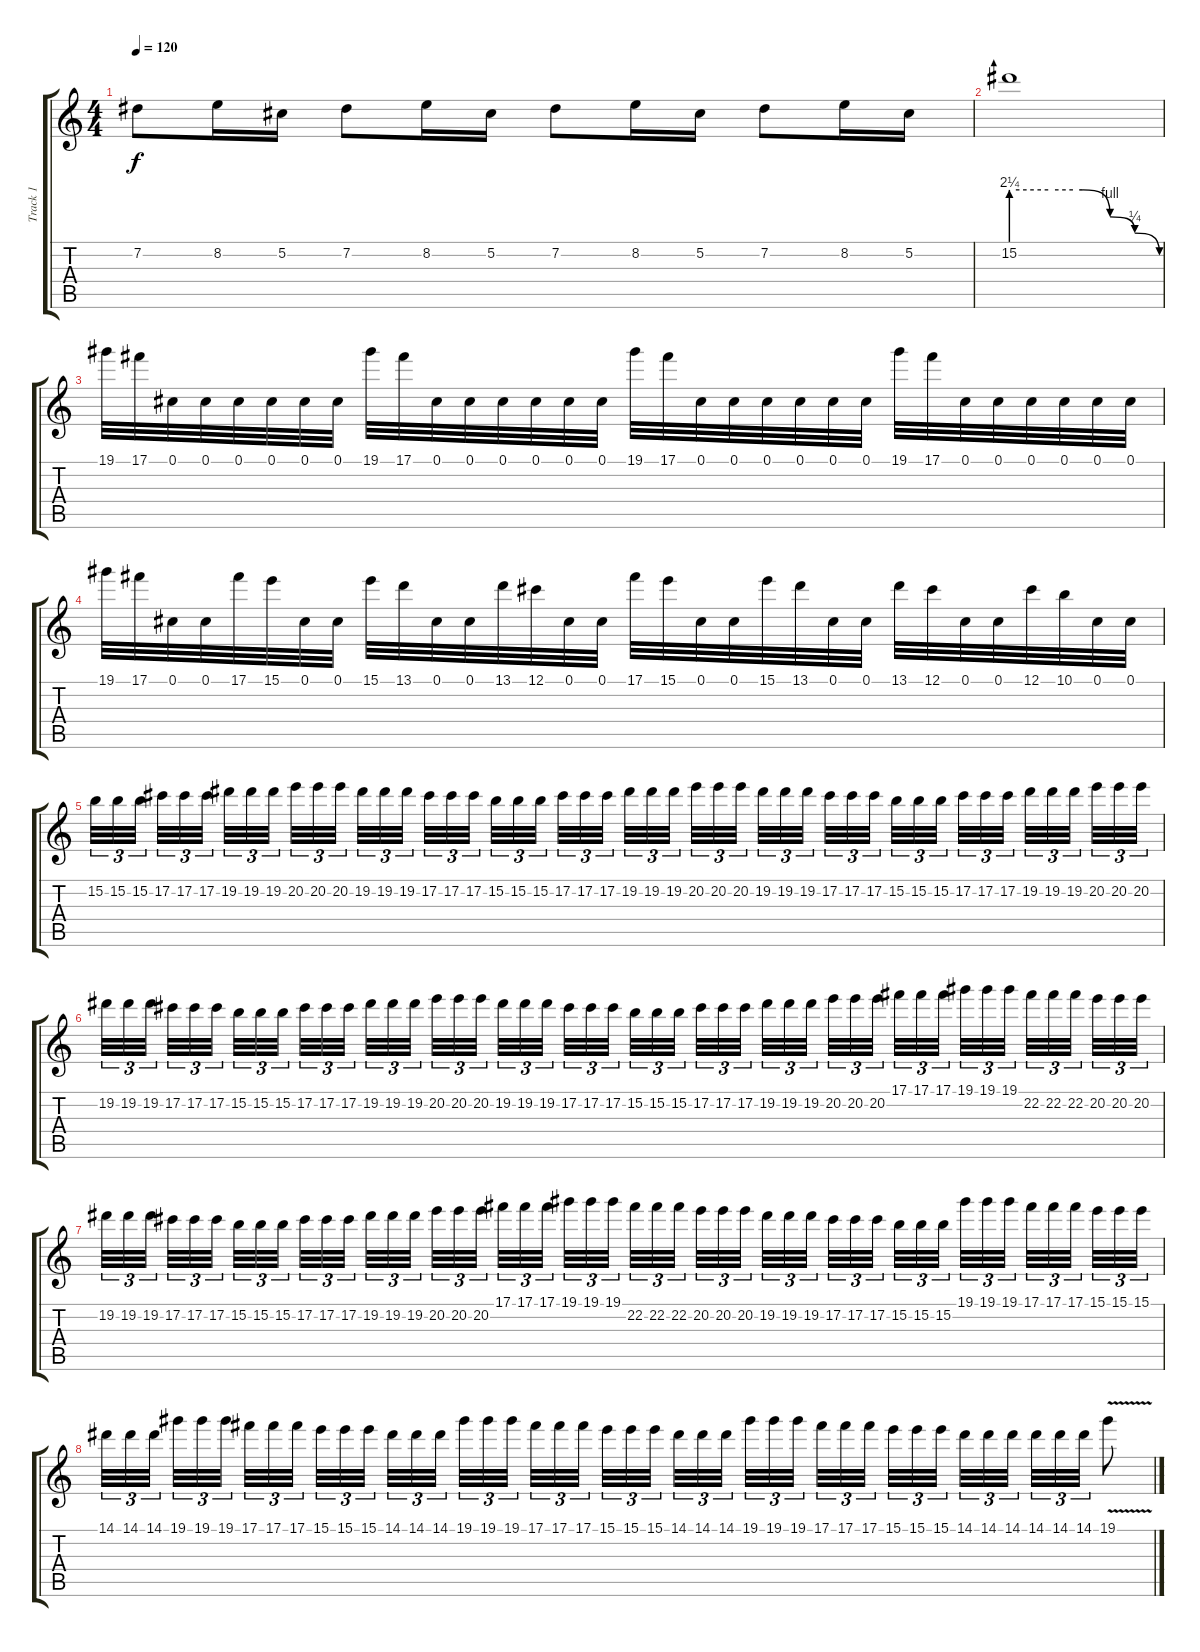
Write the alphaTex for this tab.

\track ("Track 1" "Track 1") {instrument distortionguitar}
\staff {score tabs}
\tuning (Db4 Ab3 E3 B2 Gb2 B1) {hide}
\ts (4 4)
\tempo 120
\clef g2
\ks c
7.2.8{dy f} 8.2.16 5.2.16 7.2.8 8.2.16 5.2.16 7.2.8 8.2.16 5.2.16 7.2.8 8.2.16 5.2.16 |
15.2{be (custom 0 9 15 9 25 9 29 9 40 4 50 1 60 0)}.1 |
19.1.32 17.1.32 0.1.32 0.1.32 0.1.32 0.1.32 0.1.32 0.1.32 19.1.32 17.1.32 0.1.32 0.1.32 0.1.32 0.1.32 0.1.32 0.1.32 19.1.32 17.1.32 0.1.32 0.1.32 0.1.32 0.1.32 0.1.32 0.1.32 19.1.32 17.1.32 0.1.32 0.1.32 0.1.32 0.1.32 0.1.32 0.1.32 |
19.1.32 17.1.32 0.1.32 0.1.32 17.1.32 15.1.32 0.1.32 0.1.32 15.1.32 13.1.32 0.1.32 0.1.32 13.1.32 12.1.32 0.1.32 0.1.32 17.1.32 15.1.32 0.1.32 0.1.32 15.1.32 13.1.32 0.1.32 0.1.32 13.1.32 12.1.32 0.1.32 0.1.32 12.1.32 10.1.32 0.1.32 0.1.32 |
15.2.32{tu (3 2)} 15.2.32{tu (3 2)} 15.2.32{tu (3 2) beam splitsecondary} 17.2.32{tu (3 2)} 17.2.32{tu (3 2)} 17.2.32{tu (3 2) beam splitsecondary} 19.2.32{tu (3 2)} 19.2.32{tu (3 2)} 19.2.32{tu (3 2) beam splitsecondary} 20.2.32{tu (3 2)} 20.2.32{tu (3 2)} 20.2.32{tu (3 2)} 19.2.32{tu (3 2)} 19.2.32{tu (3 2)} 19.2.32{tu (3 2) beam splitsecondary} 17.2.32{tu (3 2)} 17.2.32{tu (3 2)} 17.2.32{tu (3 2) beam splitsecondary} 15.2.32{tu (3 2)} 15.2.32{tu (3 2)} 15.2.32{tu (3 2) beam splitsecondary} 17.2.32{tu (3 2)} 17.2.32{tu (3 2)} 17.2.32{tu (3 2)} 19.2.32{tu (3 2)} 19.2.32{tu (3 2)} 19.2.32{tu (3 2) beam splitsecondary} 20.2.32{tu (3 2)} 20.2.32{tu (3 2)} 20.2.32{tu (3 2) beam splitsecondary} 19.2.32{tu (3 2)} 19.2.32{tu (3 2)} 19.2.32{tu (3 2) beam splitsecondary} 17.2.32{tu (3 2)} 17.2.32{tu (3 2)} 17.2.32{tu (3 2)} 15.2.32{tu (3 2)} 15.2.32{tu (3 2)} 15.2.32{tu (3 2) beam splitsecondary} 17.2.32{tu (3 2)} 17.2.32{tu (3 2)} 17.2.32{tu (3 2) beam splitsecondary} 19.2.32{tu (3 2)} 19.2.32{tu (3 2)} 19.2.32{tu (3 2) beam splitsecondary} 20.2.32{tu (3 2)} 20.2.32{tu (3 2)} 20.2.32{tu (3 2)} |
19.2.32{tu (3 2)} 19.2.32{tu (3 2)} 19.2.32{tu (3 2) beam splitsecondary} 17.2.32{tu (3 2)} 17.2.32{tu (3 2)} 17.2.32{tu (3 2) beam splitsecondary} 15.2.32{tu (3 2)} 15.2.32{tu (3 2)} 15.2.32{tu (3 2) beam splitsecondary} 17.2.32{tu (3 2)} 17.2.32{tu (3 2)} 17.2.32{tu (3 2)} 19.2.32{tu (3 2)} 19.2.32{tu (3 2)} 19.2.32{tu (3 2) beam splitsecondary} 20.2.32{tu (3 2)} 20.2.32{tu (3 2)} 20.2.32{tu (3 2) beam splitsecondary} 19.2.32{tu (3 2)} 19.2.32{tu (3 2)} 19.2.32{tu (3 2) beam splitsecondary} 17.2.32{tu (3 2)} 17.2.32{tu (3 2)} 17.2.32{tu (3 2)} 15.2.32{tu (3 2)} 15.2.32{tu (3 2)} 15.2.32{tu (3 2) beam splitsecondary} 17.2.32{tu (3 2)} 17.2.32{tu (3 2)} 17.2.32{tu (3 2) beam splitsecondary} 19.2.32{tu (3 2)} 19.2.32{tu (3 2)} 19.2.32{tu (3 2) beam splitsecondary} 20.2.32{tu (3 2)} 20.2.32{tu (3 2)} 20.2.32{tu (3 2)} 17.1.32{tu (3 2)} 17.1.32{tu (3 2)} 17.1.32{tu (3 2) beam splitsecondary} 19.1.32{tu (3 2)} 19.1.32{tu (3 2)} 19.1.32{tu (3 2) beam splitsecondary} 22.2.32{tu (3 2)} 22.2.32{tu (3 2)} 22.2.32{tu (3 2) beam splitsecondary} 20.2.32{tu (3 2)} 20.2.32{tu (3 2)} 20.2.32{tu (3 2)} |
19.2.32{tu (3 2)} 19.2.32{tu (3 2)} 19.2.32{tu (3 2) beam splitsecondary} 17.2.32{tu (3 2)} 17.2.32{tu (3 2)} 17.2.32{tu (3 2) beam splitsecondary} 15.2.32{tu (3 2)} 15.2.32{tu (3 2)} 15.2.32{tu (3 2) beam splitsecondary} 17.2.32{tu (3 2)} 17.2.32{tu (3 2)} 17.2.32{tu (3 2)} 19.2.32{tu (3 2)} 19.2.32{tu (3 2)} 19.2.32{tu (3 2) beam splitsecondary} 20.2.32{tu (3 2)} 20.2.32{tu (3 2)} 20.2.32{tu (3 2) beam splitsecondary} 17.1.32{tu (3 2)} 17.1.32{tu (3 2)} 17.1.32{tu (3 2) beam splitsecondary} 19.1.32{tu (3 2)} 19.1.32{tu (3 2)} 19.1.32{tu (3 2)} 22.2.32{tu (3 2)} 22.2.32{tu (3 2)} 22.2.32{tu (3 2) beam splitsecondary} 20.2.32{tu (3 2)} 20.2.32{tu (3 2)} 20.2.32{tu (3 2) beam splitsecondary} 19.2.32{tu (3 2)} 19.2.32{tu (3 2)} 19.2.32{tu (3 2) beam splitsecondary} 17.2.32{tu (3 2)} 17.2.32{tu (3 2)} 17.2.32{tu (3 2)} 15.2.32{tu (3 2)} 15.2.32{tu (3 2)} 15.2.32{tu (3 2) beam splitsecondary} 19.1.32{tu (3 2)} 19.1.32{tu (3 2)} 19.1.32{tu (3 2) beam splitsecondary} 17.1.32{tu (3 2)} 17.1.32{tu (3 2)} 17.1.32{tu (3 2) beam splitsecondary} 15.1.32{tu (3 2)} 15.1.32{tu (3 2)} 15.1.32{tu (3 2)} |
14.1.32{tu (3 2)} 14.1.32{tu (3 2)} 14.1.32{tu (3 2) beam splitsecondary} 19.1.32{tu (3 2)} 19.1.32{tu (3 2)} 19.1.32{tu (3 2) beam splitsecondary} 17.1.32{tu (3 2)} 17.1.32{tu (3 2)} 17.1.32{tu (3 2) beam splitsecondary} 15.1.32{tu (3 2)} 15.1.32{tu (3 2)} 15.1.32{tu (3 2)} 14.1.32{tu (3 2)} 14.1.32{tu (3 2)} 14.1.32{tu (3 2) beam splitsecondary} 19.1.32{tu (3 2)} 19.1.32{tu (3 2)} 19.1.32{tu (3 2) beam splitsecondary} 17.1.32{tu (3 2)} 17.1.32{tu (3 2)} 17.1.32{tu (3 2) beam splitsecondary} 15.1.32{tu (3 2)} 15.1.32{tu (3 2)} 15.1.32{tu (3 2)} 14.1.32{tu (3 2)} 14.1.32{tu (3 2)} 14.1.32{tu (3 2) beam splitsecondary} 19.1.32{tu (3 2)} 19.1.32{tu (3 2)} 19.1.32{tu (3 2) beam splitsecondary} 17.1.32{tu (3 2)} 17.1.32{tu (3 2)} 17.1.32{tu (3 2) beam splitsecondary} 15.1.32{tu (3 2)} 15.1.32{tu (3 2)} 15.1.32{tu (3 2)} 14.1.32{tu (3 2)} 14.1.32{tu (3 2)} 14.1.32{tu (3 2) beam splitsecondary} 14.1.32{tu (3 2)} 14.1.32{tu (3 2)} 14.1.32{tu (3 2)} 19.1{v}.8
